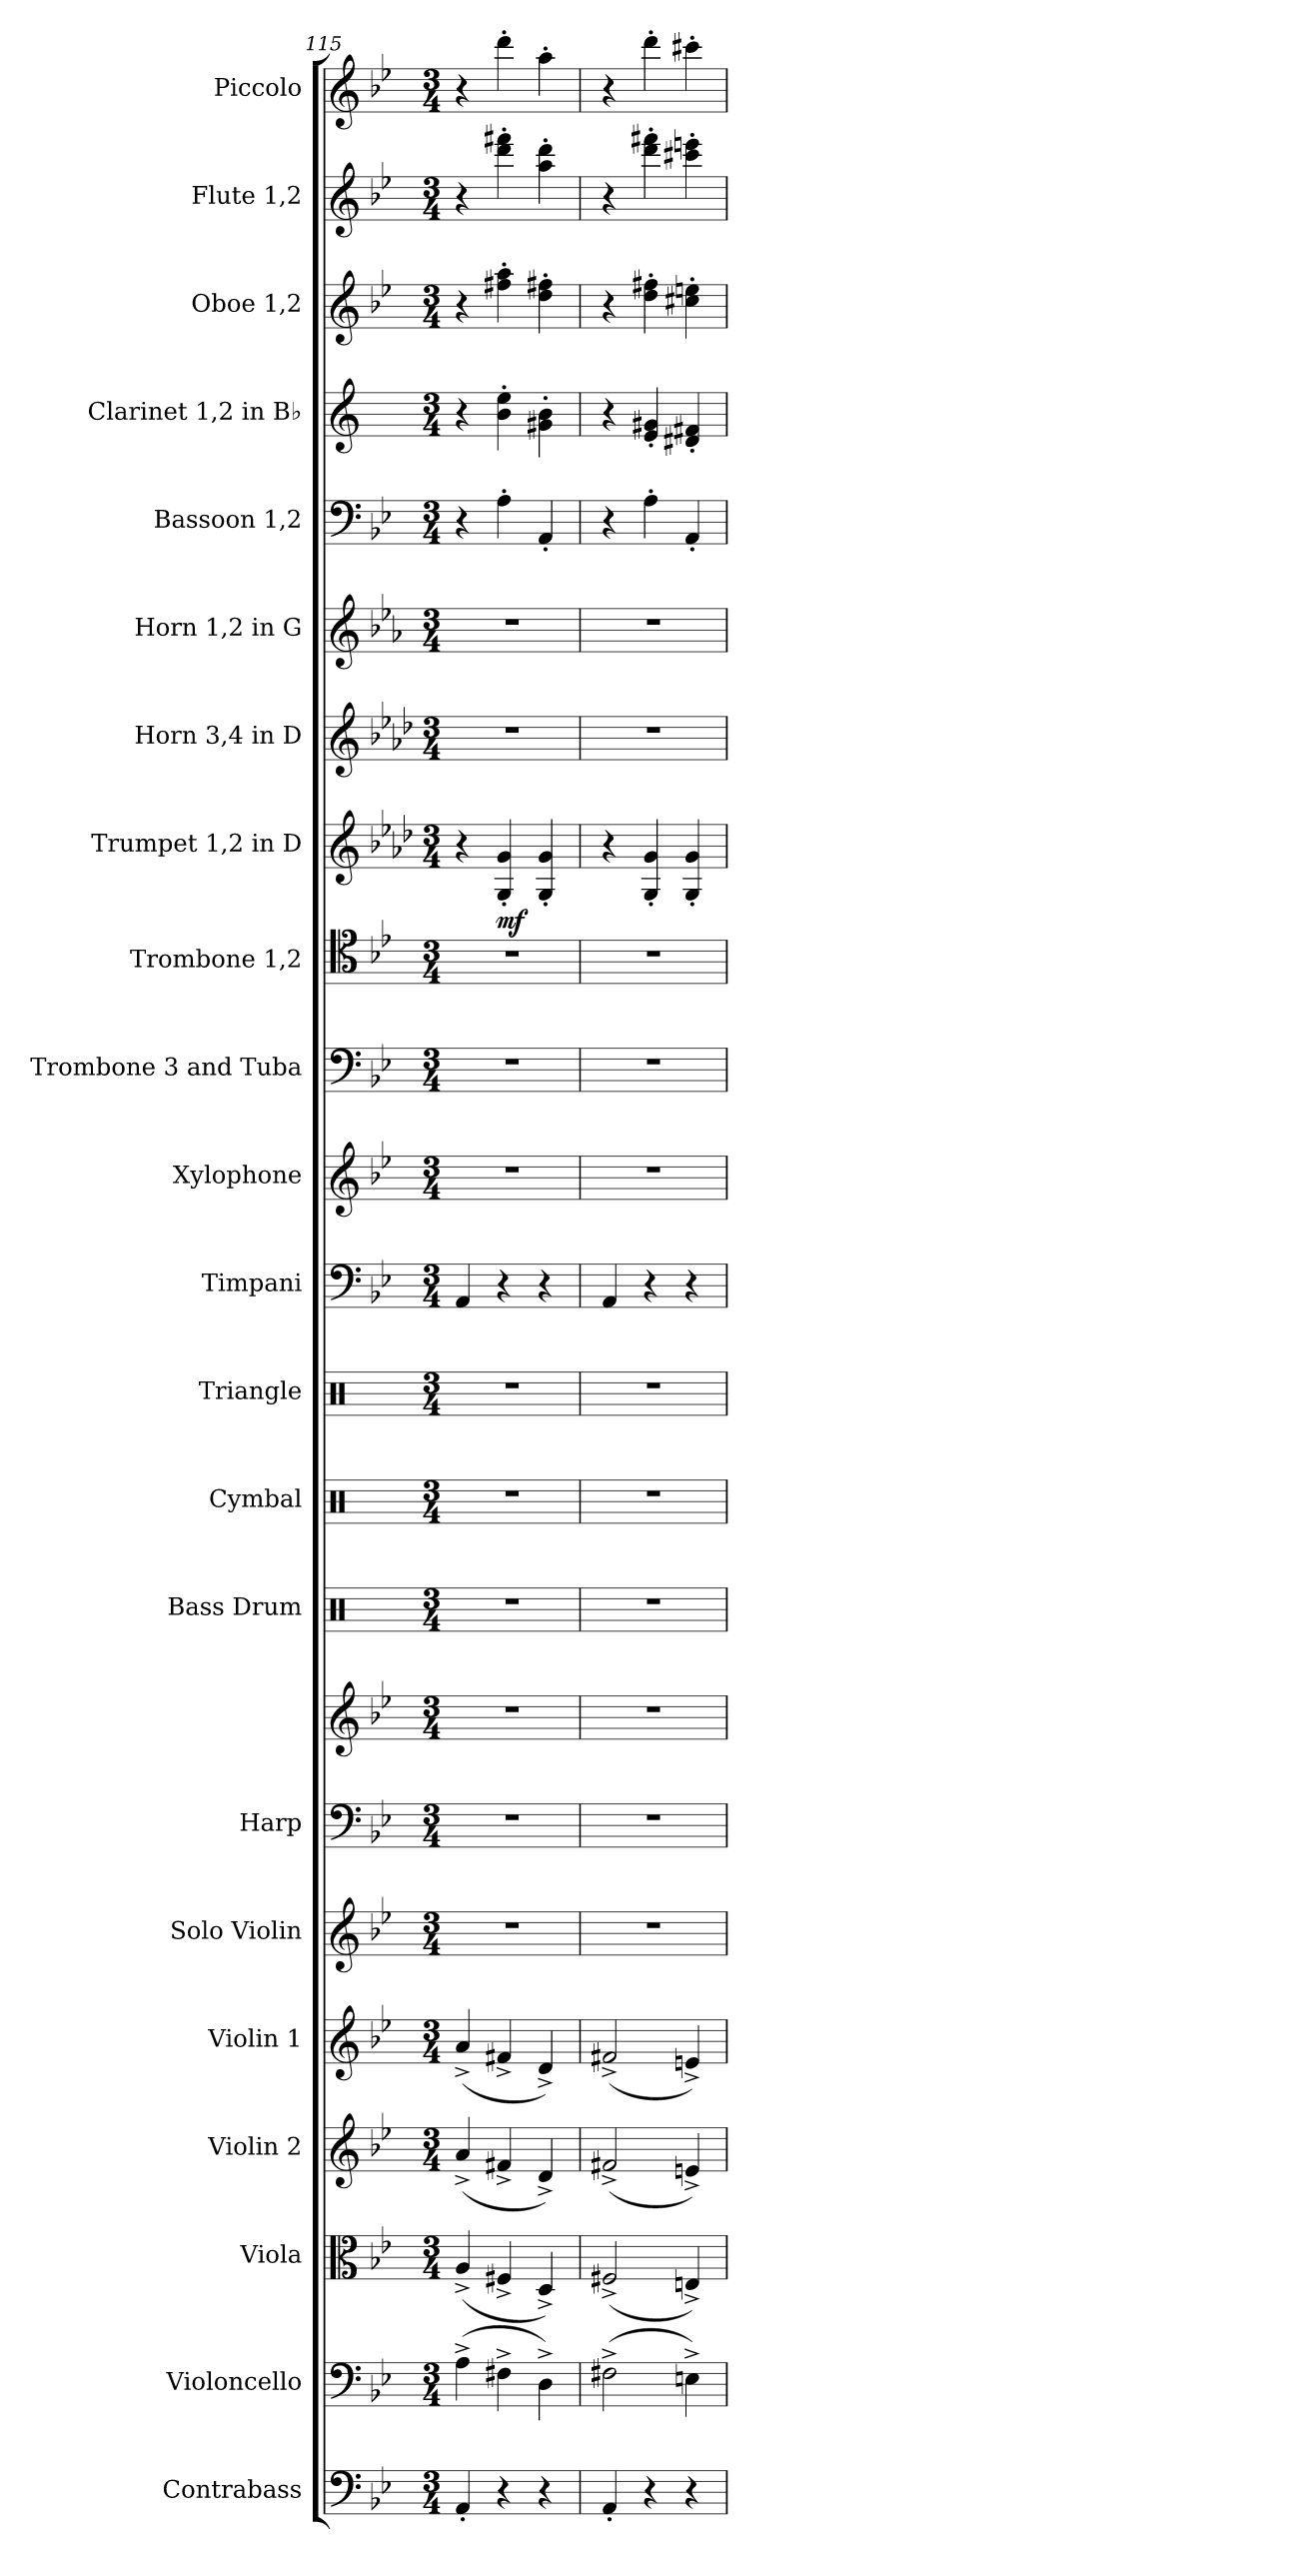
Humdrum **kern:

**kern	**kern	**kern	**kern	**kern	**kern	**kern	**kern	**kern	**kern	**kern	**kern	**kern	**kern	**kern	**kern	**dynam	**kern	**kern	**kern	**kern	**kern	**kern	**kern
*part22	*part21	*part20	*part19	*part18	*part17	*part16	*part16	*part15	*part14	*part13	*part12	*part11	*part10	*part9	*part8	*part8	*part7	*part6	*part5	*part4	*part3	*part2	*part1
*staff23	*staff22	*staff21	*staff20	*staff19	*staff18	*staff17	*staff16	*staff15	*staff14	*staff13	*staff12	*staff11	*staff10	*staff9	*staff8	*staff8	*staff7	*staff6	*staff5	*staff4	*staff3	*staff2	*staff1
*I"Contrabass	*I"Violoncello	*I"Viola	*I"Violin 2	*I"Violin 1	*I"Solo Violin	*I"Harp	*	*I"Bass Drum	*I"Cymbal	*I"Triangle	*I"Timpani	*I"Xylophone	*I"Trombone 3 and Tuba	*I"Trombone 1,2	*I"Trumpet 1,2 in D	*	*I"Horn 3,4 in D	*I"Horn 1,2 in G	*I"Bassoon 1,2	*I"Clarinet 1,2 in B♭	*I"Oboe 1,2	*I"Flute 1,2	*I"Piccolo
*I'Cb.	*I'Vc.	*I'Vla.	*I'Vln. 2	*I'Vln. 1	*I'Solo Vln.	*I'Hrp.	*	*I'B.D	*I'Cym.	*I'Trgl.	*I'Timp.	*I'Xyl.	*I'Tbn. 3 and Tba.	*I'Tbn. 1,2	*I'Tpt. 1,2 in D	*	*I'Hn. 3,4 in D	*I'Hn. 1,2 in G	*I'Bsn. 1,2	*I'Cl. 1,2 in B♭	*I'Ob. 1,2	*I'Fl. 1,2	*I'Picc.
!!LO:PB:g=z
*clefF4	*clefF4	*clefC3	*clefG2	*clefG2	*clefG2	*clefF4	*clefG2	*clefX	*clefX	*clefX	*clefF4	*clefG2	*clefF4	*clefC4	*clefG2	*	*clefG2	*clefG2	*clefF4	*clefG2	*clefG2	*clefG2	*clefG2
*ITrd7c12	*	*	*	*	*	*	*	*	*	*	*	*ITrd-7c-12	*	*	*ITrd-1c-2	*	*ITrd6c10	*ITrd3c5	*	*ITrd1c2	*	*	*ITrd-7c-12
*k[b-e-]	*k[b-e-]	*k[b-e-]	*k[b-e-]	*k[b-e-]	*k[b-e-]	*k[b-e-]	*k[b-e-]	*k[]	*k[]	*k[]	*k[b-e-]	*k[b-e-]	*k[b-e-]	*k[b-e-]	*k[b-e-]	*	*k[b-e-]	*k[b-e-]	*k[b-e-]	*k[b-e-]	*k[b-e-]	*k[b-e-]	*k[b-e-]
*M3/4	*M3/4	*M3/4	*M3/4	*M3/4	*M3/4	*M3/4	*M3/4	*M3/4	*M3/4	*M3/4	*M3/4	*M3/4	*M3/4	*M3/4	*M3/4	*	*M3/4	*M3/4	*M3/4	*M3/4	*M3/4	*M3/4	*M3/4
=115	=115	=115	=115	=115	=115	=115	=115	=115	=115	=115	=115	=115	=115	=115	=115	=115	=115	=115	=115	=115	=115	=115	=115
4AAA'/	(>4A^\	(<4A^/	(<4a^/	(<4a^/	2.r	2.r	2.r	2.r	2.r	2.r	4AA/	2.r	2.r	2.r	4r	.	2.r	2.r	4r	4r	4r	4r	4r
!	!	!	!	!	!	!	!	!	!	!	!	!	!	!	!	!LO:DY:b	!	!	!	!	!	!	!
4r	4F#X^\	4F#X^/	4f#X^/	4f#X^/	.	.	.	.	.	.	4r	.	.	.	4A/' 4a/'	mf	.	.	4A'\	4a\' 4dd\'	4ff#X\' 4aa\'	4ddd\' 4fff#X\'	4dddd'\
4r	4D^\)	4D^/)	4d^/)	4d^/)	.	.	.	.	.	.	4r	.	.	.	4A/' 4a/'	.	.	.	4AA'/	4f#X\' 4a\'	4dd\' 4ff#X\'	4aa\' 4ddd\'	4aaa'\
=116	=116	=116	=116	=116	=116	=116	=116	=116	=116	=116	=116	=116	=116	=116	=116	=116	=116	=116	=116	=116	=116	=116	=116
4AAA'/	(>2F#X^\	(<2F#X^/	(<2f#X^/	(<2f#X^/	2.r	2.r	2.r	2.r	2.r	2.r	4AA/	2.r	2.r	2.r	4r	.	2.r	2.r	4r	4r	4r	4r	4r
4r	.	.	.	.	.	.	.	.	.	.	4r	.	.	.	4A/' 4a/'	.	.	.	4A'\	4d/' 4f#X/'	4dd\' 4ff#X\'	4ddd\' 4fff#X\'	4dddd'\
4r	4En^\)	4En^/)	4en^/)	4en^/)	.	.	.	.	.	.	4r	.	.	.	4A/' 4a/'	.	.	.	4AA'/	4c#X/' 4en/'	4cc#X\' 4een\'	4ccc#X\' 4eeen\'	4cccc#X'\
=	=	=	=	=	=	=	=	=	=	=	=	=	=	=	=	=	=	=	=	=	=	=	=
*-	*-	*-	*-	*-	*-	*-	*-	*-	*-	*-	*-	*-	*-	*-	*-	*-	*-	*-	*-	*-	*-	*-	*-
